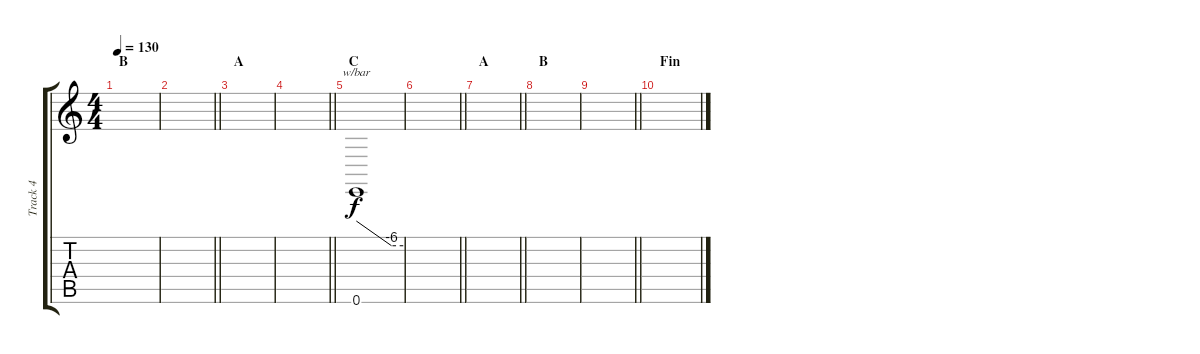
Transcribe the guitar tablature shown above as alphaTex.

\track ("Track 4" "Track 4") {instrument lead8bassandlead}
\staff {score tabs}
\tuning (E4 B3 G3 D3 A2 E2) {hide}
\ts (4 4)
\section ("" "B")
\tempo 130
\clef g2
\ks c
|
\barLineRight lightlight
|
\section ("" "A")
|
\barLineRight lightlight
|
\section ("" "C")
0.6.1{tbe (custom default 0 0 45 -24 60 -24)} |
\barLineRight lightlight
|
\section ("" "A")
\barLineRight lightlight
|
\section ("" "B")
|
\barLineRight lightlight
|
\section ("" "Fin")
